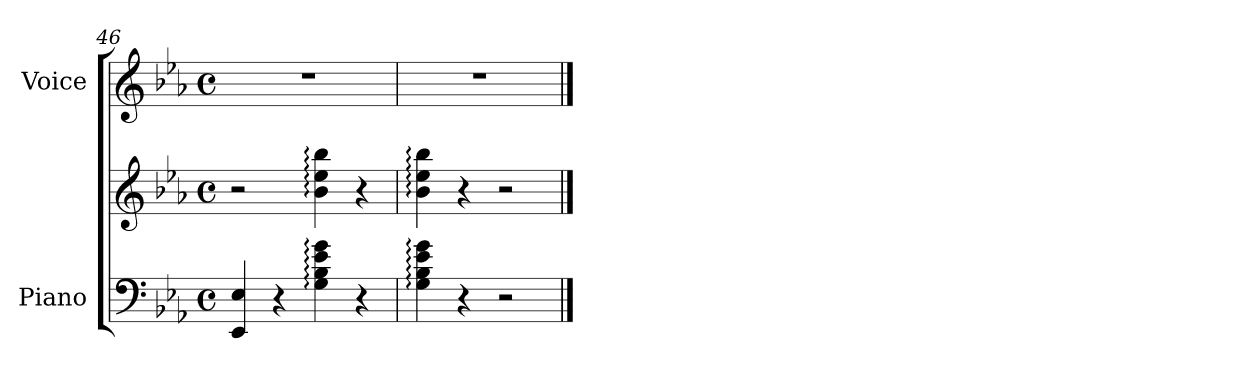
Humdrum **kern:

**kern	**kern	**kern
*part2	*part2	*part1
*staff3	*staff2	*staff1
*I"Piano	*	*I"Voice
*I'Pno	*	*
*clefF4	*clefG2	*clefG2
*k[b-e-a-]	*k[b-e-a-]	*k[b-e-a-]
*M4/4	*M4/4	*M4/4
*met(c)	*met(c)	*met(c)
*MM58	*MM58	*MM58
=46	=46	=46
4EE-/ 4E-/	2r	1r
4r	.	.
4G\: 4B-\: 4e-\: 4g\:	4b-\: 4ee-\: 4bb-\:	.
4r	4r	.
=47	=47	=47
*	*	*MM56
4G\: 4B-\: 4e-\: 4g\:	4b-\: 4ee-\: 4bb-\:	1r
4r	4r	.
2r	2r	.
==	==	==
*-	*-	*-
